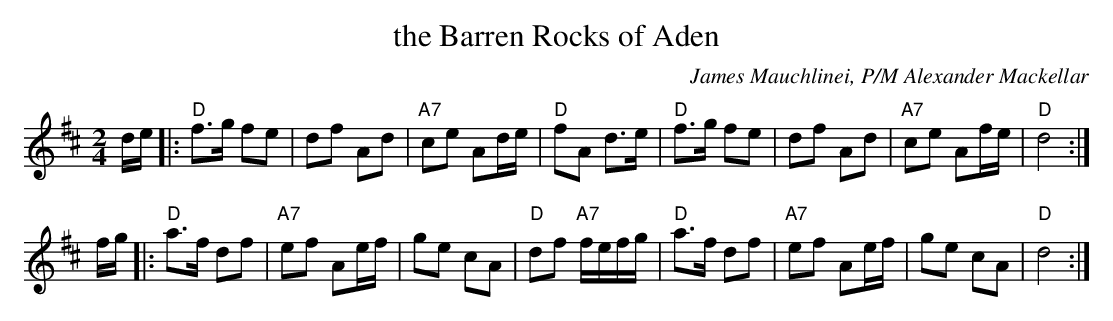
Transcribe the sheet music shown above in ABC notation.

X:1
T: the Barren Rocks of Aden
C: James Mauchlinei, P/M Alexander Mackellar
M: 2/4
L: 1/8
K: D
d/e/ \
|: "D"f>g fe | df Ad | "A7"ce Ad/e/ | "D"fA d>e \
|  "D"f>g fe | df Ad | "A7"ce Af/e/ | "D"d4 :|
f/g/ \
|: "D"a>f df | "A7"ef Ae/f/ | ge cA | "D"df "A7"f/e/f/g/ \
|  "D"a>f df | "A7"ef Ae/f/ | ge cA | "D"d4 :|
